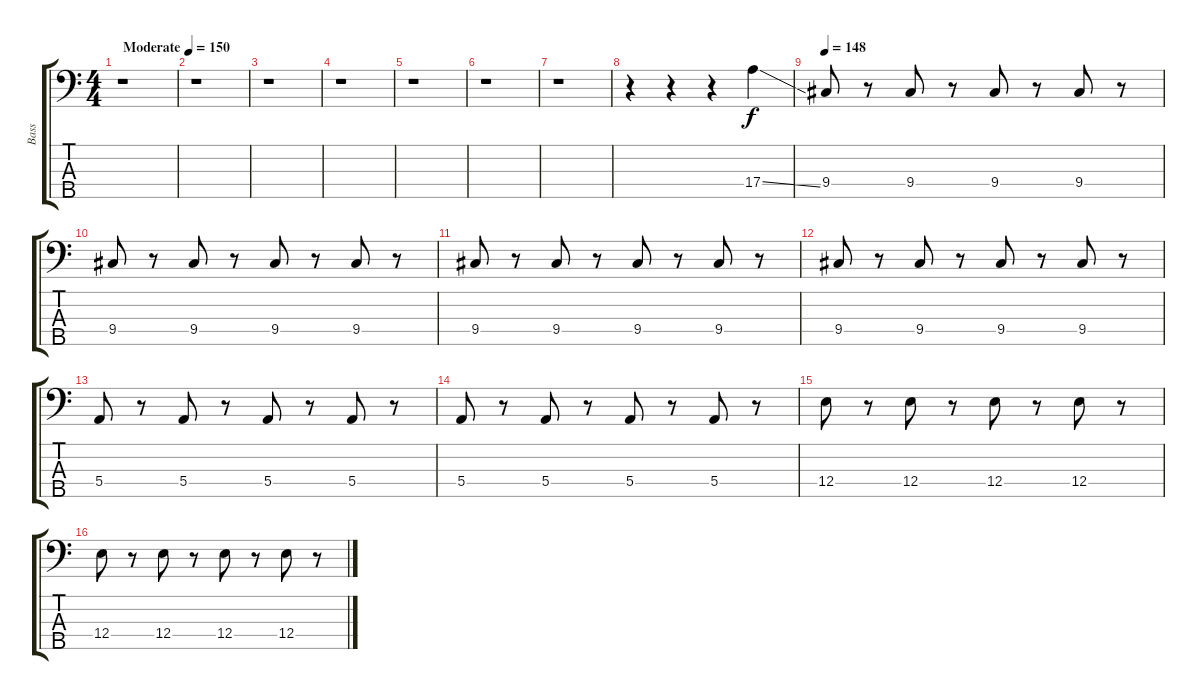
\track ("Bass" "Bass") {instrument slapbass2}
\staff {score tabs}
\tuning (G2 D2 A1 E1 C1) {hide}
\ts (4 4)
\tempo (150 "Moderate")
\clef f4
\ks c
r.1{dy f instrument slapbass2} |
r.1 |
r.1 |
r.1 |
r.1 |
r.1 |
r.1 |
r.4 r.4 r.4 17.4{ss}.4 |
\tempo 148
9.4.8 r.8 9.4.8 r.8 9.4.8 r.8 9.4.8 r.8 |
9.4.8 r.8 9.4.8 r.8 9.4.8 r.8 9.4.8 r.8 |
9.4.8 r.8 9.4.8 r.8 9.4.8 r.8 9.4.8 r.8 |
9.4.8 r.8 9.4.8 r.8 9.4.8 r.8 9.4.8 r.8 |
5.4.8 r.8 5.4.8 r.8 5.4.8 r.8 5.4.8 r.8 |
5.4.8 r.8 5.4.8 r.8 5.4.8 r.8 5.4.8 r.8 |
12.4.8 r.8 12.4.8 r.8 12.4.8 r.8 12.4.8 r.8 |
12.4.8 r.8 12.4.8 r.8 12.4.8 r.8 12.4.8 r.8
